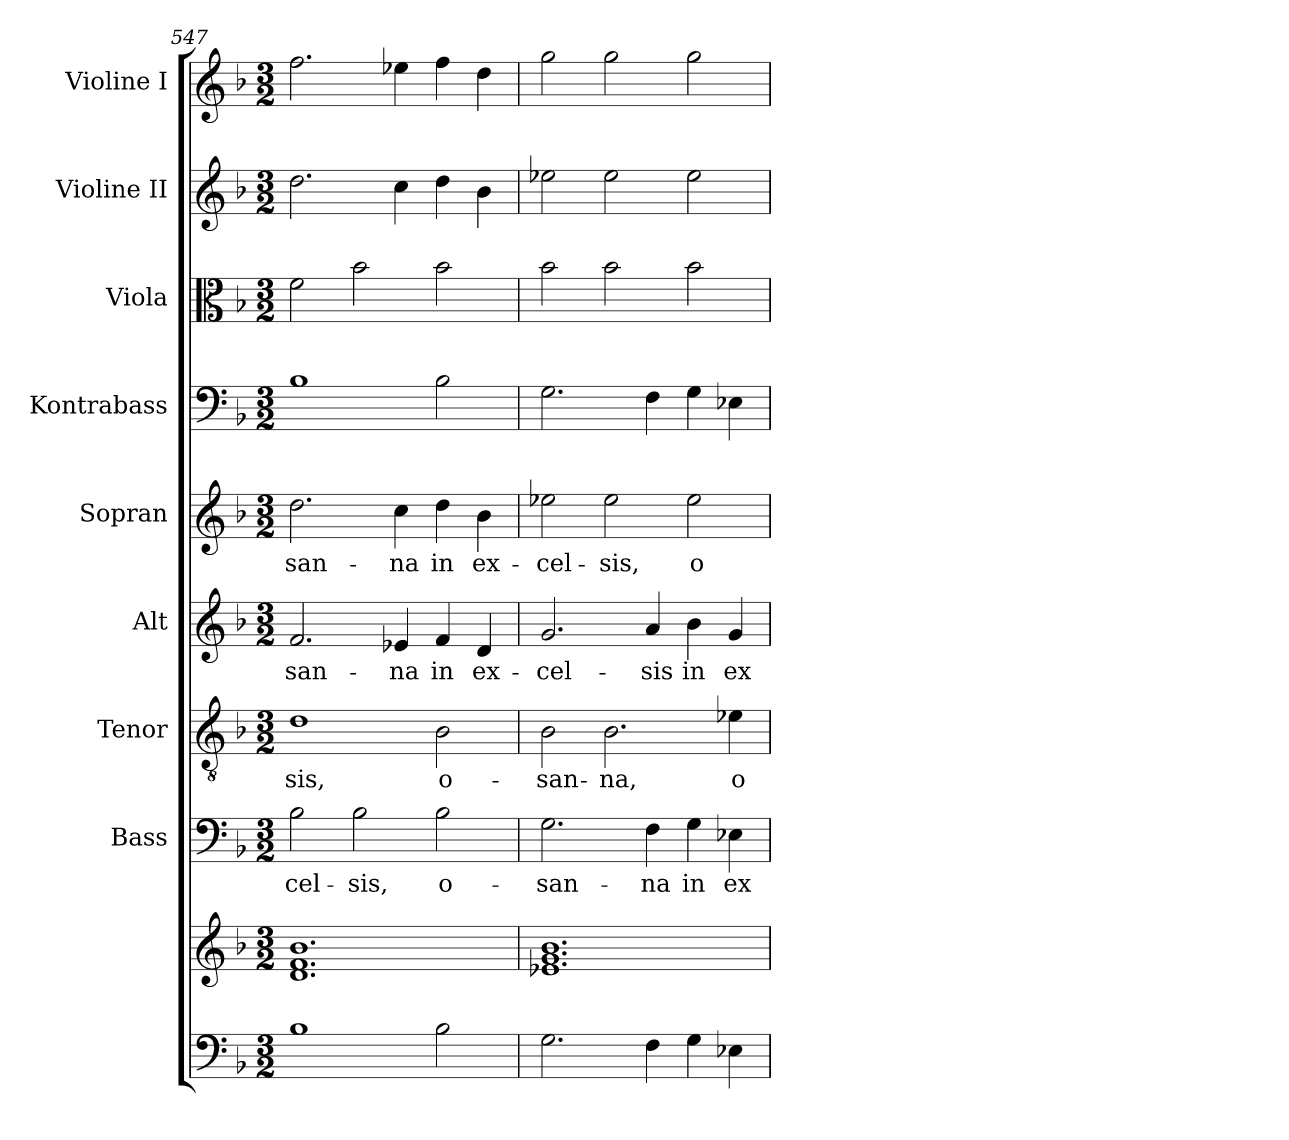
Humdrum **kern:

**kern	**kern	**kern	**text	**kern	**text	**kern	**text	**kern	**text	**kern	**kern	**kern	**kern
*part9	*part9	*part8	*part8	*part7	*part7	*part6	*part6	*part5	*part5	*part4	*part3	*part2	*part1
*staff10	*staff9	*staff8	*staff8	*staff7	*staff7	*staff6	*staff6	*staff5	*staff5	*staff4	*staff3	*staff2	*staff1
*	*	*I"Bass	*	*I"Tenor	*	*I"Alt	*	*I"Sopran	*	*I"Kontrabass	*I"Viola	*I"Violine II	*I"Violine I
*	*	*I'B.	*	*I'T.	*	*I'A.	*	*I'S.	*	*I'Kb.	*I'Vla.	*I'Vl. II	*I'Vl. I
*clefF4	*clefG2	*clefF4	*	*clefGv2	*	*clefG2	*	*clefG2	*	*clefF4	*clefC3	*clefG2	*clefG2
*	*	*	*	*	*	*	*	*	*	*ITrd7c12	*	*	*
*k[b-]	*k[b-]	*k[b-]	*	*k[b-]	*	*k[b-]	*	*k[b-]	*	*k[b-]	*k[b-]	*k[b-]	*k[b-]
*F:	*F:	*F:	*	*F:	*	*F:	*	*F:	*	*F:	*F:	*F:	*F:
*M3/2	*M3/2	*M3/2	*	*M3/2	*	*M3/2	*	*M3/2	*	*M3/2	*M3/2	*M3/2	*M3/2
=547	=547	=547	=547	=547	=547	=547	=547	=547	=547	=547	=547	=547	=547
!	!	!	!LO:LY:b	!	!LO:LY:b	!	!LO:LY:b	!	!LO:LY:b	!	!	!	!
1B-	1.d 1.f 1.b-	2B-\	-cel-	1d	-sis,	2.f/	-san-	2.dd\	-san-	1BB-	2f\	2.dd\	2.ff\
!	!	!	!LO:LY:b	!	!	!	!	!	!	!	!	!	!
.	.	2B-\	-sis,	.	.	.	.	.	.	.	2b-\	.	.
!	!	!	!	!	!	!	!LO:LY:b	!	!LO:LY:b	!	!	!	!
.	.	.	.	.	.	4e-X/	-na	4cc\	-na	.	.	4cc\	4ee-X\
!	!	!	!LO:LY:b	!	!LO:LY:b	!	!LO:LY:b	!	!LO:LY:b	!	!	!	!
2B-\	.	2B-\	o-	2B-\	o-	4f/	in	4dd\	in	2BB-\	2b-\	4dd\	4ff\
!	!	!	!	!	!	!	!LO:LY:b	!	!LO:LY:b	!	!	!	!
.	.	.	.	.	.	4d/	ex-	4b-\	ex-	.	.	4b-\	4dd\
=548	=548	=548	=548	=548	=548	=548	=548	=548	=548	=548	=548	=548	=548
!	!	!	!LO:LY:b	!	!LO:LY:b	!	!LO:LY:b	!	!LO:LY:b	!	!	!	!
2.G\	1.e-X 1.g 1.b-	2.G\	-san-	2B-\	-san-	2.g/	-cel-	2ee-X\	-cel-	2.GG\	2b-\	2ee-X\	2gg\
!	!	!	!	!	!LO:LY:b	!	!	!	!LO:LY:b	!	!	!	!
.	.	.	.	2.B-\	-na,	.	.	2ee-\	-sis,	.	2b-\	2ee-\	2gg\
!	!	!	!LO:LY:b	!	!	!	!LO:LY:b	!	!	!	!	!	!
4F\	.	4F\	-na	.	.	4a/	-sis	.	.	4FF\	.	.	.
!	!	!	!LO:LY:b	!	!	!	!LO:LY:b	!	!LO:LY:b	!	!	!	!
4G\	.	4G\	in	.	.	4b-\	in	2ee-\	o-	4GG\	2b-\	2ee-\	2gg\
!	!	!	!LO:LY:b	!	!LO:LY:b	!	!LO:LY:b	!	!	!	!	!	!
4E-X\	.	4E-X\	ex-	4e-X\	o-	4g/	ex-	.	.	4EE-X\	.	.	.
=	=	=	=	=	=	=	=	=	=	=	=	=	=
*-	*-	*-	*-	*-	*-	*-	*-	*-	*-	*-	*-	*-	*-
